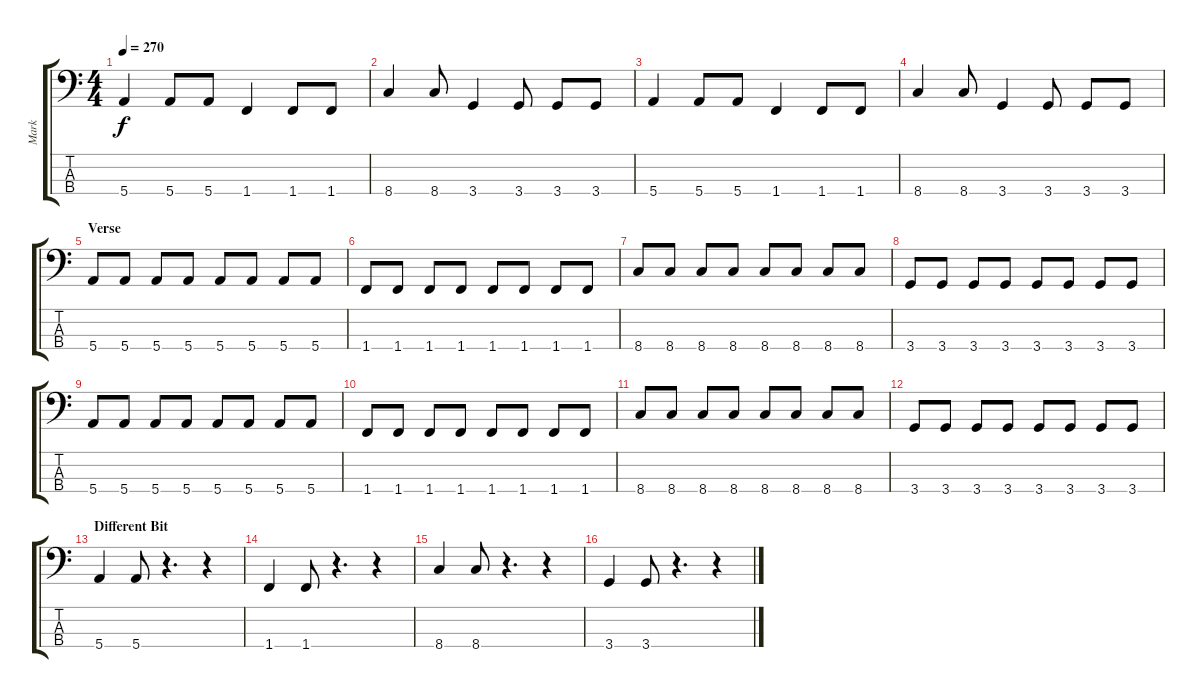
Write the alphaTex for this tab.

\track ("Mark" "Mark") {instrument slapbass1}
\staff {score tabs}
\tuning (G2 D2 A1 E1) {hide}
\ts (4 4)
\tempo 270
\clef f4
\ks c
5.4.4{dy f} 5.4.8 5.4.8 1.4.4 1.4.8 1.4.8 |
8.4.4 8.4.8 3.4.4 3.4.8 3.4.8 3.4.8 |
5.4.4 5.4.8 5.4.8 1.4.4 1.4.8 1.4.8 |
8.4.4 8.4.8 3.4.4 3.4.8 3.4.8 3.4.8 |
\section ("" "Verse")
5.4.8 5.4.8 5.4.8 5.4.8 5.4.8 5.4.8 5.4.8 5.4.8 |
1.4.8 1.4.8 1.4.8 1.4.8 1.4.8 1.4.8 1.4.8 1.4.8 |
8.4.8 8.4.8 8.4.8 8.4.8 8.4.8 8.4.8 8.4.8 8.4.8 |
3.4.8 3.4.8 3.4.8 3.4.8 3.4.8 3.4.8 3.4.8 3.4.8 |
5.4.8 5.4.8 5.4.8 5.4.8 5.4.8 5.4.8 5.4.8 5.4.8 |
1.4.8 1.4.8 1.4.8 1.4.8 1.4.8 1.4.8 1.4.8 1.4.8 |
8.4.8 8.4.8 8.4.8 8.4.8 8.4.8 8.4.8 8.4.8 8.4.8 |
3.4.8 3.4.8 3.4.8 3.4.8 3.4.8 3.4.8 3.4.8 3.4.8 |
\section ("" "Different Bit")
5.4.4 5.4.8 r.4{d} r.4 |
1.4.4 1.4.8 r.4{d} r.4 |
8.4.4 8.4.8 r.4{d} r.4 |
3.4.4 3.4.8 r.4{d} r.4
